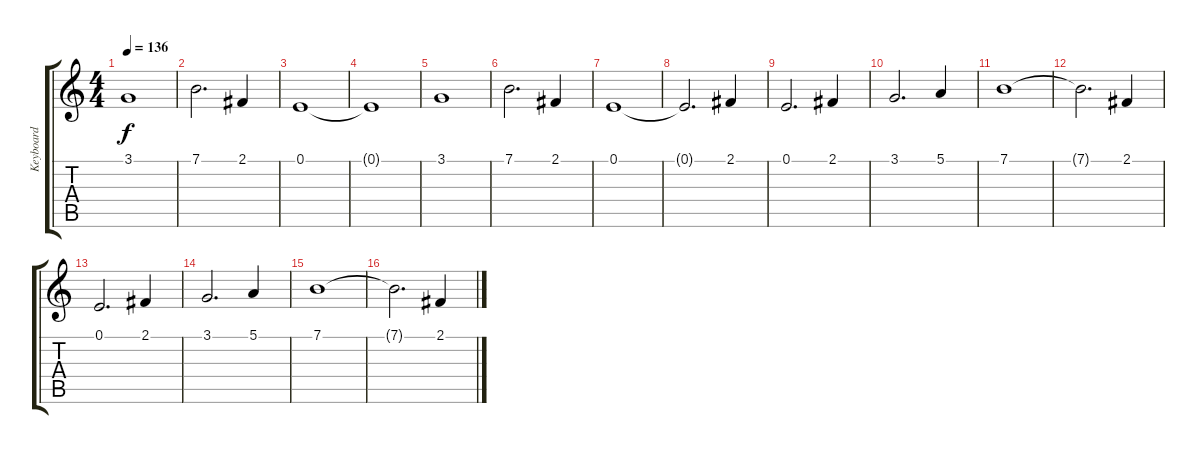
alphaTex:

\track ("Keyboard" "Keyboard") {instrument stringensemble1}
\staff {score tabs}
\tuning (E4 B3 G3 D3 A2 E2) {hide}
\ts (4 4)
\tempo 136
\clef g2
\ks c
3.1.1{dy f} |
7.1.2{d} 2.1.4 |
0.1.1 |
0.1{t}.1 |
3.1.1 |
7.1.2{d} 2.1.4 |
0.1.1 |
0.1{t}.2{d} 2.1.4 |
0.1.2{d} 2.1.4 |
3.1.2{d} 5.1.4 |
7.1.1 |
7.1{t}.2{d} 2.1.4 |
0.1.2{d} 2.1.4 |
3.1.2{d} 5.1.4 |
7.1.1 |
7.1{t}.2{d} 2.1.4
